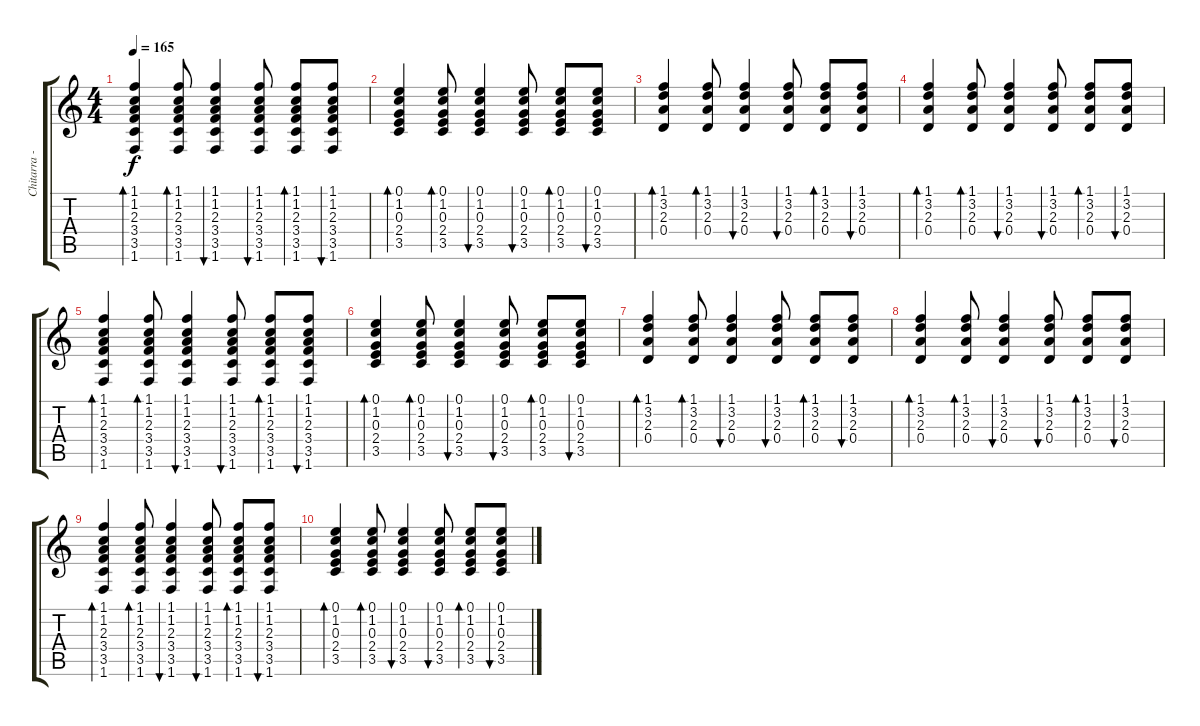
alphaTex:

\track ("Chitarra - 2" "Chitarra -") {instrument acousticguitarsteel}
\staff {score tabs}
\tuning (E4 B3 G3 D3 A2 E2) {hide}
\ts (4 4)
\tempo 165
\clef g2
\ks c
(1.1 1.2 2.3 3.4 3.5 1.6).4{bd 60 dy f} (1.1 1.2 2.3 3.4 3.5 1.6).8{bd 60} (1.1 1.2 2.3 3.4 3.5 1.6).4{bu 60} (1.1 1.2 2.3 3.4 3.5 1.6).8{bu 60} (1.1 1.2 2.3 3.4 3.5 1.6).8{bd 60} (1.1 1.2 2.3 3.4 3.5 1.6).8{bu 60} |
(0.1 1.2 0.3 2.4 3.5).4{bd 240} (0.1 1.2 0.3 2.4 3.5).8{bd 60} (0.1 1.2 0.3 2.4 3.5).4{bu 60} (0.1 1.2 0.3 2.4 3.5).8{bu 60} (0.1 1.2 0.3 2.4 3.5).8{bd 60} (0.1 1.2 0.3 2.4 3.5).8{bu 240} |
(1.1 3.2 2.3 0.4).4{bd 240} (1.1 3.2 2.3 0.4).8{bd 240} (1.1 3.2 2.3 0.4).4{bu 240} (1.1 3.2 2.3 0.4).8{bu 240} (1.1 3.2 2.3 0.4).8{bd 60} (1.1 3.2 2.3 0.4).8{bu 60} |
(1.1 3.2 2.3 0.4).4{bd 60} (1.1 3.2 2.3 0.4).8{bd 60} (1.1 3.2 2.3 0.4).4{bu 60} (1.1 3.2 2.3 0.4).8{bu 60} (1.1 3.2 2.3 0.4).8{bd 60} (1.1 3.2 2.3 0.4).8{bu 60} |
(1.1 1.2 2.3 3.4 3.5 1.6).4{bd 60} (1.1 1.2 2.3 3.4 3.5 1.6).8{bd 60} (1.1 1.2 2.3 3.4 3.5 1.6).4{bu 60} (1.1 1.2 2.3 3.4 3.5 1.6).8{bu 60} (1.1 1.2 2.3 3.4 3.5 1.6).8{bd 60} (1.1 1.2 2.3 3.4 3.5 1.6).8{bu 60} |
(0.1 1.2 0.3 2.4 3.5).4{bd 240} (0.1 1.2 0.3 2.4 3.5).8{bd 60} (0.1 1.2 0.3 2.4 3.5).4{bu 60} (0.1 1.2 0.3 2.4 3.5).8{bu 60} (0.1 1.2 0.3 2.4 3.5).8{bd 60} (0.1 1.2 0.3 2.4 3.5).8{bu 240} |
(1.1 3.2 2.3 0.4).4{bd 240} (1.1 3.2 2.3 0.4).8{bd 240} (1.1 3.2 2.3 0.4).4{bu 240} (1.1 3.2 2.3 0.4).8{bu 240} (1.1 3.2 2.3 0.4).8{bd 60} (1.1 3.2 2.3 0.4).8{bu 60} |
(1.1 3.2 2.3 0.4).4{bd 60} (1.1 3.2 2.3 0.4).8{bd 60} (1.1 3.2 2.3 0.4).4{bu 60} (1.1 3.2 2.3 0.4).8{bu 60} (1.1 3.2 2.3 0.4).8{bd 60} (1.1 3.2 2.3 0.4).8{bu 60} |
(1.1 1.2 2.3 3.4 3.5 1.6).4{bd 60} (1.1 1.2 2.3 3.4 3.5 1.6).8{bd 60} (1.1 1.2 2.3 3.4 3.5 1.6).4{bu 60} (1.1 1.2 2.3 3.4 3.5 1.6).8{bu 60} (1.1 1.2 2.3 3.4 3.5 1.6).8{bd 60} (1.1 1.2 2.3 3.4 3.5 1.6).8{bu 60} |
(0.1 1.2 0.3 2.4 3.5).4{bd 240} (0.1 1.2 0.3 2.4 3.5).8{bd 60} (0.1 1.2 0.3 2.4 3.5).4{bu 60} (0.1 1.2 0.3 2.4 3.5).8{bu 60} (0.1 1.2 0.3 2.4 3.5).8{bd 60} (0.1 1.2 0.3 2.4 3.5).8{bu 240}
